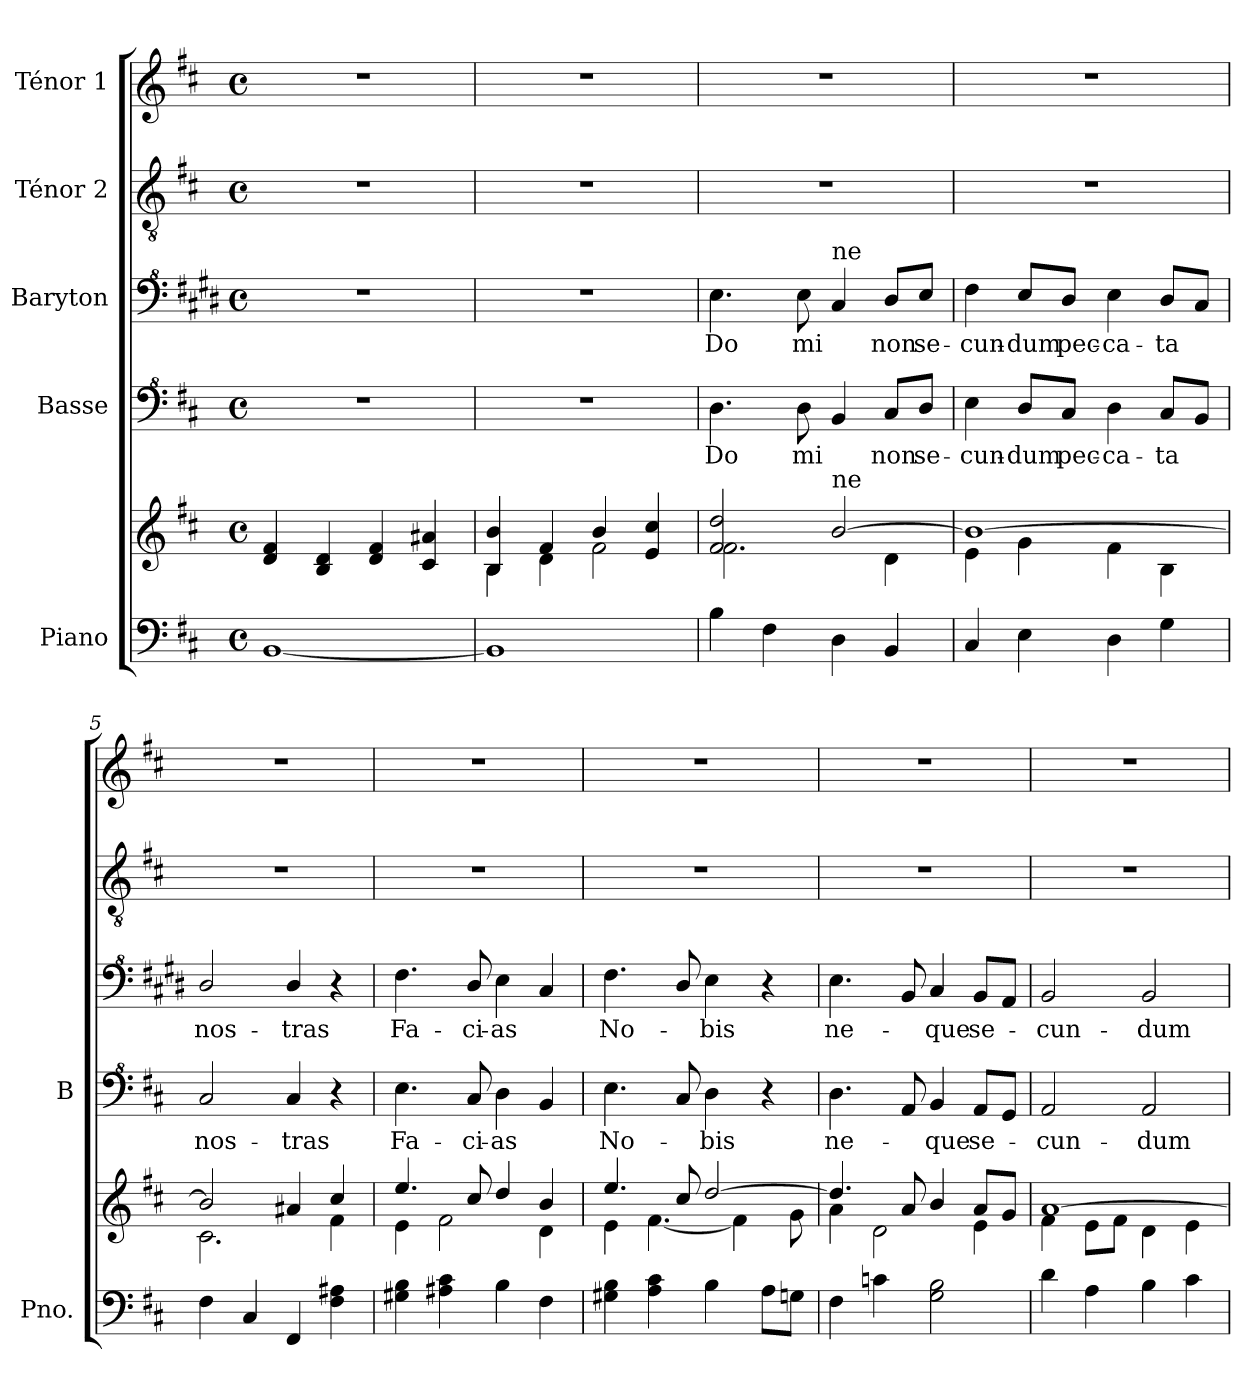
**kern	**kern	**kern	**text	**kern	**text	**kern	**kern
*part5	*part5	*part4	*part4	*part3	*part3	*part2	*part1
*staff6	*staff5	*staff4	*staff4	*staff3	*staff3	*staff2	*staff1
*I"Piano	*	*I"Basse	*	*I"Baryton	*	*I"Ténor 2	*I"Ténor 1
*I'Pno.	*	*I'B	*	*	*	*	*
*clefF4	*clefG2	*clefF^4	*	*clefF^4	*	*clefGv2	*clefG2
*	*	*	*	*ITrd1c2	*	*	*
*k[f#c#]	*k[f#c#]	*k[f#c#]	*	*k[f#c#]	*	*k[f#c#]	*k[f#c#]
*D:	*D:	*D:	*	*D:	*	*D:	*D:
*M4/4	*M4/4	*M4/4	*	*M4/4	*	*M4/4	*M4/4
*met(c)	*met(c)	*met(c)	*	*met(c)	*	*met(c)	*met(c)
*MM100	*MM100	*MM100	*	*MM100	*	*MM100	*MM100
=1	=1	=1	=1	=1	=1	=1	=1
[1BB	4d/ 4f#/	1r	.	1r	.	1r	1r
.	4B/ 4d/	.	.	.	.	.	.
.	4d/ 4f#/	.	.	.	.	.	.
.	4c#/ 4a#X/	.	.	.	.	.	.
=2	=2	=2	=2	=2	=2	=2	=2
*	*^	*	*	*	*	*	*
1BB]	4B/ 4b/	4B\	1r	.	1r	.	1r	1r
.	4f#/	4d\	.	.	.	.	.	.
.	4b/	2f#\	.	.	.	.	.	.
.	4e/ 4cc#/	.	.	.	.	.	.	.
=3	=3	=3	=3	=3	=3	=3	=3	=3
!	!	!	!	!LO:LY:b	!	!LO:LY:b	!	!
4B\	2f#/ 2dd/	2.f#\	4.d\	Do	4.d\	Do	1r	1r
4F#\	.	.	.	.	.	.	.	.
!	!	!	!	!LO:LY:b	!	!LO:LY:b	!	!
.	.	.	8d\	mi	8d\	mi	.	.
!	!	!	!	!	!LO:TX:a:t=ne	!	!	!
!	!LO:TX:a:t=ne	!	!	!	!	!	!	!
4D\	[2b/	.	4B/	.	4B/	.	.	.
!	!	!	!	!LO:LY:b	!	!LO:LY:b	!	!
4BB/	.	4d\	8c#/L	non	8c#/L	non	.	.
!	!	!	!	!LO:LY:b	!	!LO:LY:b	!	!
.	.	.	8d/J	se-	8d/J	se-	.	.
=4	=4	=4	=4	=4	=4	=4	=4	=4
!	!	!	!	!LO:LY:b	!	!LO:LY:b	!	!
4C#/	1b_	4e\	4e\	-cun-	4e\	-cun-	1r	1r
!	!	!	!	!LO:LY:b	!	!LO:LY:b	!	!
4E\	.	4g\	8d/L	-dum	8d/L	-dum	.	.
!	!	!	!	!LO:LY:b	!	!LO:LY:b	!	!
.	.	.	8c#/J	pec-	8c#/J	pec-	.	.
!	!	!	!	!LO:LY:b	!	!LO:LY:b	!	!
4D\	.	4f#\	4d\	-ca-	4d\	-ca-	.	.
!	!	!	!	!LO:LY:b	!	!LO:LY:b	!	!
4G\	.	4B\	8c#/L	-ta	8c#/L	-ta	.	.
.	.	.	8B/J	.	8B/J	.	.	.
=5	=5	=5	=5	=5	=5	=5	=5	=5
!	!	!	!	!LO:LY:b	!	!LO:LY:b	!	!
4F#\	2b/]	2.c#\	2c#/	nos-	2c#/	nos-	1r	1r
4C#/	.	.	.	.	.	.	.	.
!	!	!	!	!LO:LY:b	!	!LO:LY:b	!	!
4FF#/	4a#X/	.	4c#/	-tras	4c#/	-tras	.	.
4F#\ 4A#X\	4cc#/	4f#\	4r	.	4r	.	.	.
!!LO:PB:g=z
=6	=6	=6	=6	=6	=6	=6	=6	=6
!	!	!	!	!LO:LY:b	!	!LO:LY:b	!	!
4G#X\ 4B\	4.ee/	4e\	4.e\	Fa-	4.e\	Fa-	1r	1r
4A#X\ 4c#\	.	2f#\	.	.	.	.	.	.
!	!	!	!	!LO:LY:b	!	!LO:LY:b	!	!
.	8cc#/	.	8c#/	-ci-	8c#/	-ci-	.	.
!	!	!	!	!LO:LY:b	!	!LO:LY:b	!	!
4B\	4dd/	.	4d\	-as	4d\	-as	.	.
4F#\	4b/	4d\	4B/	.	4B/	.	.	.
=7	=7	=7	=7	=7	=7	=7	=7	=7
!	!	!	!	!LO:LY:b	!	!LO:LY:b	!	!
4G#X\ 4B\	4.ee/	4e\	4.e\	No-	4.e\	No-	1r	1r
4A\ 4c#\	.	[4.f#\	.	.	.	.	.	.
.	8cc#/	.	8c#/	.	8c#/	.	.	.
!	!	!	!	!LO:LY:b	!	!LO:LY:b	!	!
4B\	[2dd/	.	4d\	-bis	4d\	-bis	.	.
.	.	4f#\]	.	.	.	.	.	.
8A\L	.	.	4r	.	4r	.	.	.
8Gn\J	.	8g\	.	.	.	.	.	.
=8	=8	=8	=8	=8	=8	=8	=8	=8
!	!	!	!	!LO:LY:b	!	!LO:LY:b	!	!
4F#\	4.dd/]	4a\	4.d\	ne-	4.d\	ne-	1r	1r
4cn\	.	2d\	.	.	.	.	.	.
.	8a/	.	8A/	.	8A/	.	.	.
!	!	!	!	!LO:LY:b	!	!LO:LY:b	!	!
2G\ 2B\	4b/	.	4B/	-que	4B/	-que	.	.
!	!	!	!	!LO:LY:b	!	!LO:LY:b	!	!
.	8a/L	4e\	8A/L	se-	8A/L	se-	.	.
.	8g/J	.	8G/J	.	8G/J	.	.	.
=9	=9	=9	=9	=9	=9	=9	=9	=9
!	!	!	!	!LO:LY:b	!	!LO:LY:b	!	!
4d\	[1a	4f#\	2A/	-cun-	2A/	-cun-	1r	1r
4A\	.	8e\L	.	.	.	.	.	.
.	.	8f#\J	.	.	.	.	.	.
!	!	!	!	!LO:LY:b	!	!LO:LY:b	!	!
4B\	.	4d\	2A/	-dum	2A/	-dum	.	.
4c#\	.	4e\	.	.	.	.	.	.
*	*v	*v	*	*	*	*	*	*
=	=	=	=	=	=	=	=
*-	*-	*-	*-	*-	*-	*-	*-
